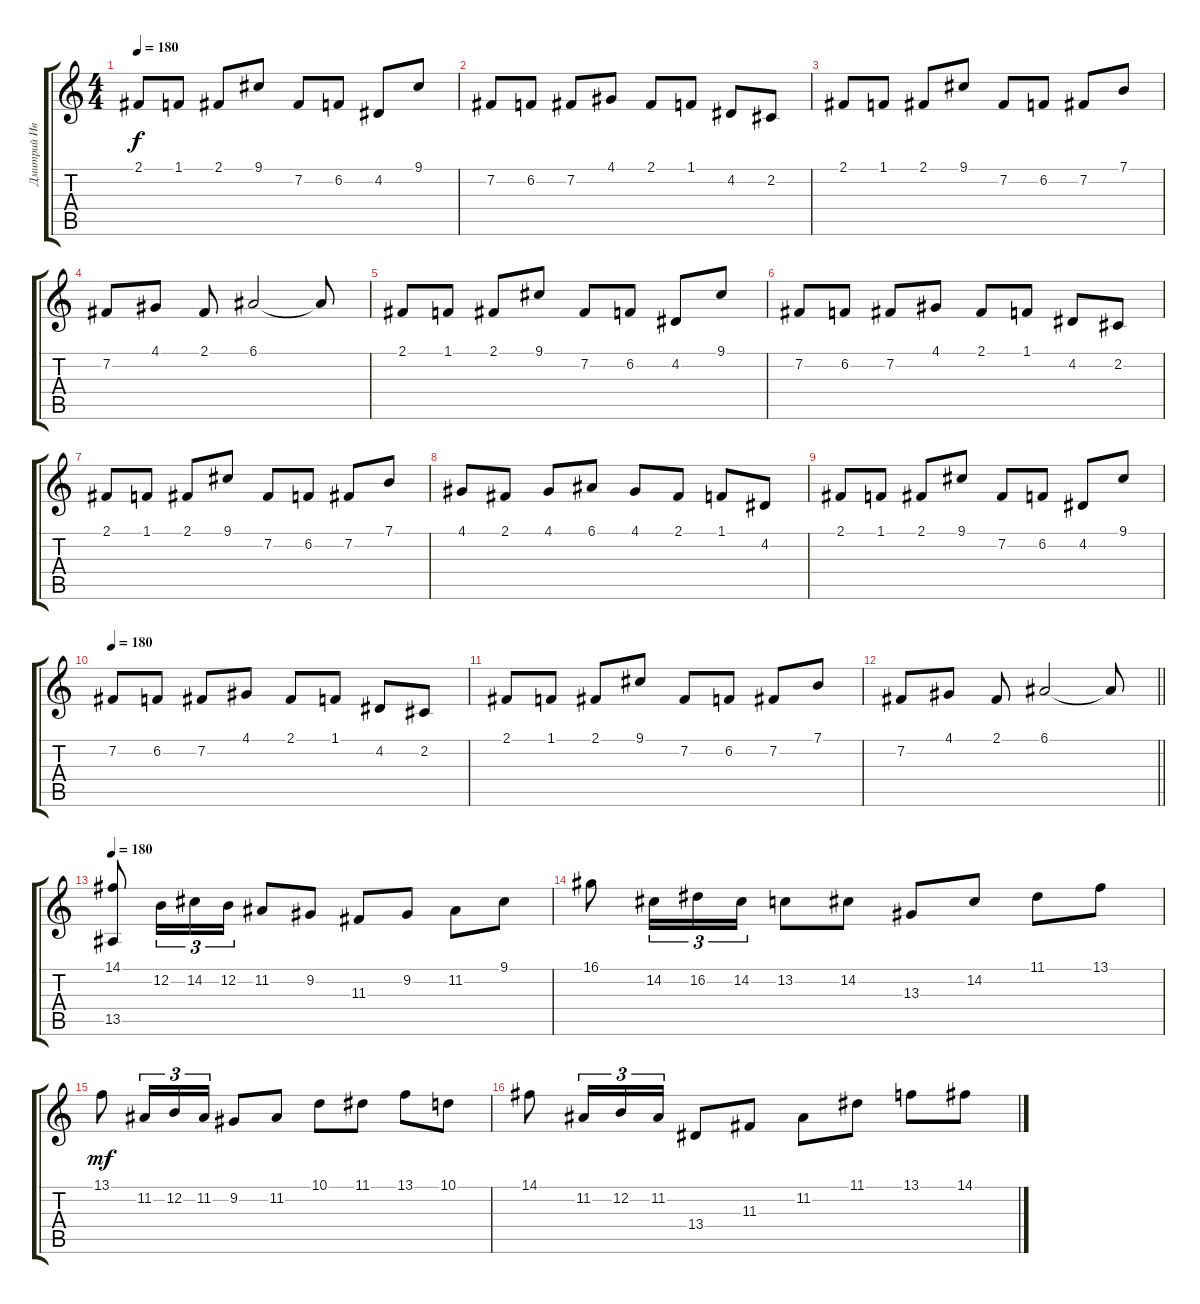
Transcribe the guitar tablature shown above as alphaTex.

\track ("Дмитрий Иванов" "Дмитрий Ив") {instrument violin}
\staff {score tabs}
\tuning (E4 B3 G3 D3 A2 E2) {hide}
\ts (4 4)
\tempo 180
\clef g2
\ks c
2.1.8{dy f} 1.1.8 2.1.8 9.1.8 7.2.8 6.2.8 4.2.8 9.1.8 |
7.2.8 6.2.8 7.2.8 4.1.8 2.1.8 1.1.8 4.2.8 2.2.8 |
2.1.8 1.1.8 2.1.8 9.1.8 7.2.8 6.2.8 7.2.8 7.1.8 |
7.2.8 4.1.8 2.1.8 6.1.2 6.1{t}.8 |
2.1.8 1.1.8 2.1.8 9.1.8 7.2.8 6.2.8 4.2.8 9.1.8 |
7.2.8 6.2.8 7.2.8 4.1.8 2.1.8 1.1.8 4.2.8 2.2.8 |
2.1.8 1.1.8 2.1.8 9.1.8 7.2.8 6.2.8 7.2.8 7.1.8 |
4.1.8 2.1.8 4.1.8 6.1.8 4.1.8 2.1.8 1.1.8 4.2.8 |
2.1.8 1.1.8 2.1.8 9.1.8 7.2.8 6.2.8 4.2.8 9.1.8 |
\tempo 180
7.2.8 6.2.8 7.2.8 4.1.8 2.1.8 1.1.8 4.2.8 2.2.8 |
2.1.8 1.1.8 2.1.8 9.1.8 7.2.8 6.2.8 7.2.8 7.1.8 |
\barLineRight lightlight
7.2.8 4.1.8 2.1.8 6.1.2 6.1{t}.8 |
\tempo 180
(14.1 13.5).8 12.2.16{tu (3 2)} 14.2.16{tu (3 2)} 12.2.16{tu (3 2)} 11.2.8 9.2.8 11.3.8 9.2.8 11.2.8 9.1.8 |
16.1.8 14.2.16{tu (3 2)} 16.2.16{tu (3 2)} 14.2.16{tu (3 2)} 13.2.8 14.2.8 13.3.8 14.2.8 11.1.8 13.1.8 |
13.1.8{dy mf} 11.2.16{tu (3 2)} 12.2.16{tu (3 2)} 11.2.16{tu (3 2)} 9.2.8 11.2.8 10.1.8 11.1.8 13.1.8 10.1.8 |
14.1.8 11.2.16{tu (3 2)} 12.2.16{tu (3 2)} 11.2.16{tu (3 2)} 13.4.8 11.3.8 11.2.8 11.1.8 13.1.8 14.1.8
